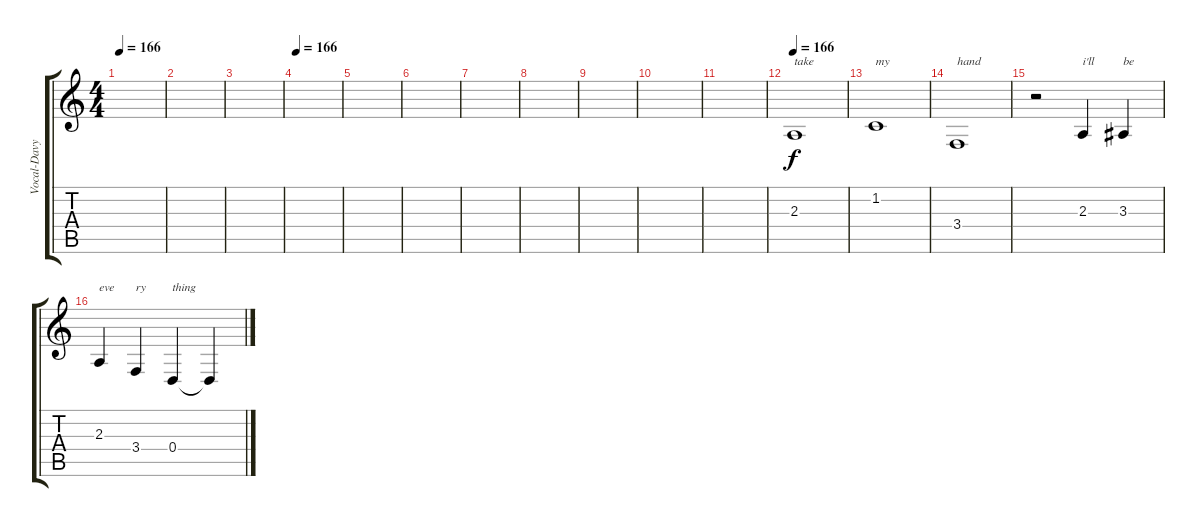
\track ("Vocal-Davy" "Vocal-Davy") {instrument lead1square}
\staff {score tabs}
\tuning (E4 B3 G3 D3 A2 E2) {hide}
\ts (4 4)
\tempo 166
\clef g2
\ks c
|
|
|
\tempo 166
|
|
|
|
|
|
|
|
\tempo 168
\tempo 166
2.3.1{txt "take"} |
1.2.1{txt "my"} |
3.4.1{txt "hand"} |
r.2 2.3.4{txt "i'll"} 3.3.4{txt "be"} |
2.3.4{txt "eve"} 3.4.4{txt "ry"} 0.4.4{txt "thing"} 0.4{t}.4
